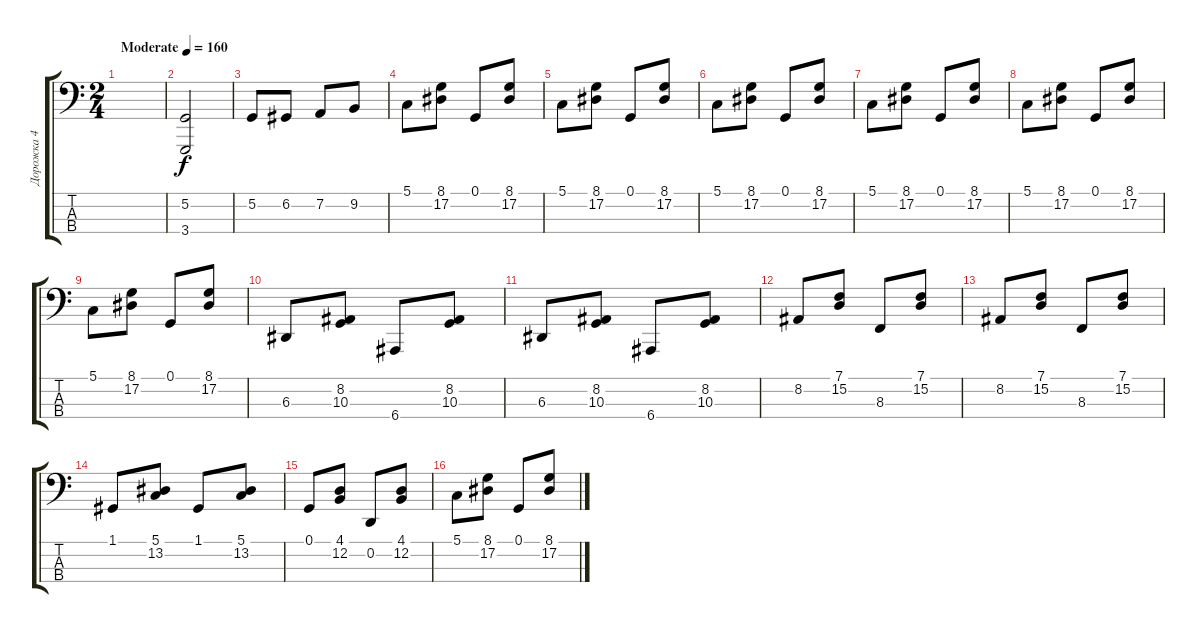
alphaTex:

\track ("Дорожка 4" "Дорожка 4") {instrument reedorgan}
\staff {score tabs}
\tuning (G2 D2 A1 E1) {hide}
\ts (2 4)
\tempo (160 "Moderate")
\clef f4
\ks c
|
(5.2 3.4).2 |
5.2.8 6.2.8 7.2.8 9.2.8 |
5.1.8 (8.1 17.2).8 0.1.8 (8.1 17.2).8 |
5.1.8 (8.1 17.2).8 0.1.8 (8.1 17.2).8 |
5.1.8 (8.1 17.2).8 0.1.8 (8.1 17.2).8 |
5.1.8 (8.1 17.2).8 0.1.8 (8.1 17.2).8 |
5.1.8 (8.1 17.2).8 0.1.8 (8.1 17.2).8 |
5.1.8 (8.1 17.2).8 0.1.8 (8.1 17.2).8 |
6.3.8 (8.2 10.3).8 6.4.8 (8.2 10.3).8 |
6.3.8 (8.2 10.3).8 6.4.8 (8.2 10.3).8 |
8.2.8 (7.1 15.2).8 8.3.8 (7.1 15.2).8 |
8.2.8 (7.1 15.2).8 8.3.8 (7.1 15.2).8 |
1.1.8 (5.1 13.2).8 1.1.8 (5.1 13.2).8 |
0.1.8 (4.1 12.2).8 0.2.8 (4.1 12.2).8 |
5.1.8 (8.1 17.2).8 0.1.8 (8.1 17.2).8
